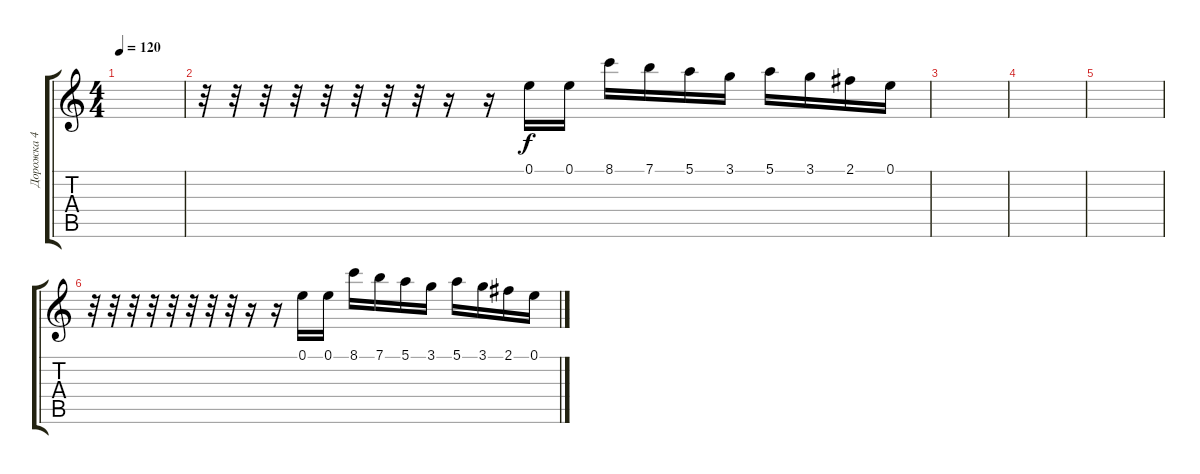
\track ("Дорожка 4" "Дорожка 4") {instrument overdrivenguitar}
\staff {score tabs}
\tuning (E4 B3 G3 D3 A2 E2) {hide}
\ts (4 4)
\tempo 120
\clef g2
\ks c
|
r.32 r.32 r.32 r.32 r.32 r.32 r.32 r.32 r.16 r.16 0.1.16 0.1.16 8.1.16 7.1.16 5.1.16 3.1.16 5.1.16 3.1.16 2.1.16 0.1.16 |
|
|
|
r.32 r.32 r.32 r.32 r.32 r.32 r.32 r.32 r.16 r.16 0.1.16 0.1.16 8.1.16 7.1.16 5.1.16 3.1.16 5.1.16 3.1.16 2.1.16 0.1.16
